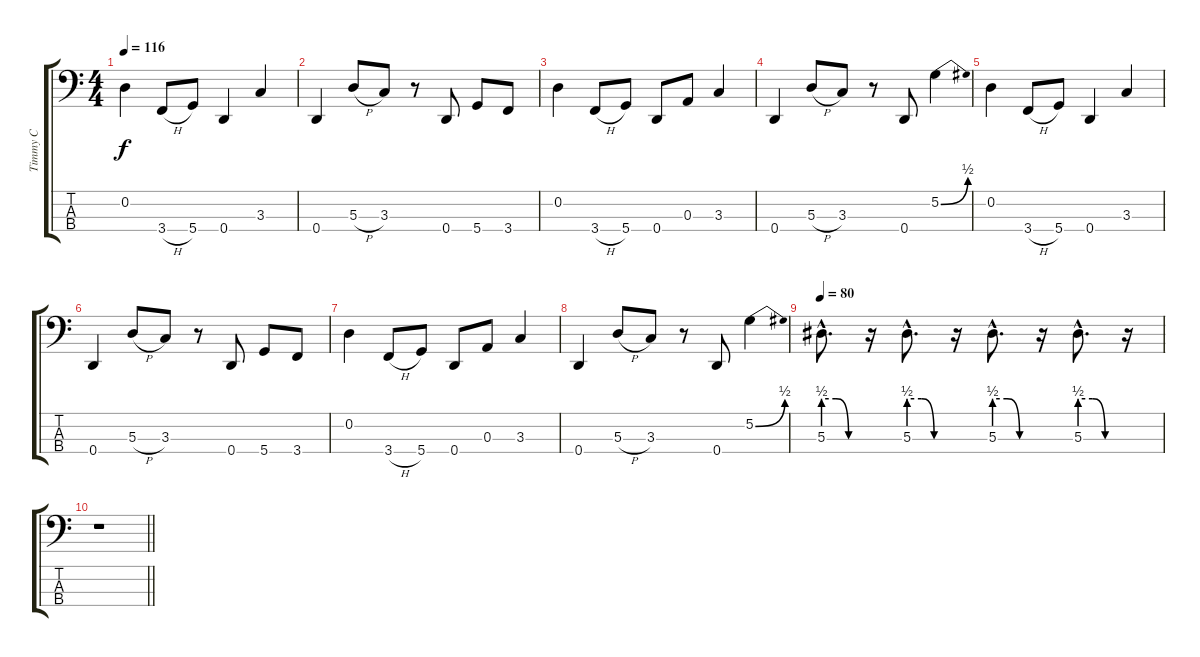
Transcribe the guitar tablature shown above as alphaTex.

\track ("Timmy C" "Timmy C") {instrument electricbassfinger}
\staff {score tabs}
\tuning (G2 D2 A1 D1) {hide}
\ts (4 4)
\tempo 116
\clef f4
\ks c
0.2.4{dy f} 3.4{h}.8 5.4.8 0.4.4 3.3.4 |
0.4.4 5.3{h}.8 3.3.8 r.8 0.4.8 5.4.8 3.4.8 |
0.2.4 3.4{h}.8 5.4.8 0.4.8 0.3.8 3.3.4 |
0.4.4 5.3{h}.8 3.3.8 r.8 0.4.8 5.2{be (bend 0 0 60 2)}.4 |
0.2.4 3.4{h}.8 5.4.8 0.4.4 3.3.4 |
0.4.4 5.3{h}.8 3.3.8 r.8 0.4.8 5.4.8 3.4.8 |
0.2.4 3.4{h}.8 5.4.8 0.4.8 0.3.8 3.3.4 |
0.4.4 5.3{h}.8 3.3.8 r.8 0.4.8 5.2{be (bend 0 0 60 2)}.4 |
\tempo 80
5.3{be (custom 0 2 20 2 40 0 60 0) hac}.8{d} r.16 5.3{be (custom 0 2 20 2 40 0 60 0) hac}.8{d} r.16 5.3{be (custom 0 2 20 2 40 0 60 0) hac}.8{d} r.16 5.3{be (custom 0 2 20 2 40 0 60 0) hac}.8{d} r.16 |
\barLineRight lightlight
r.1
